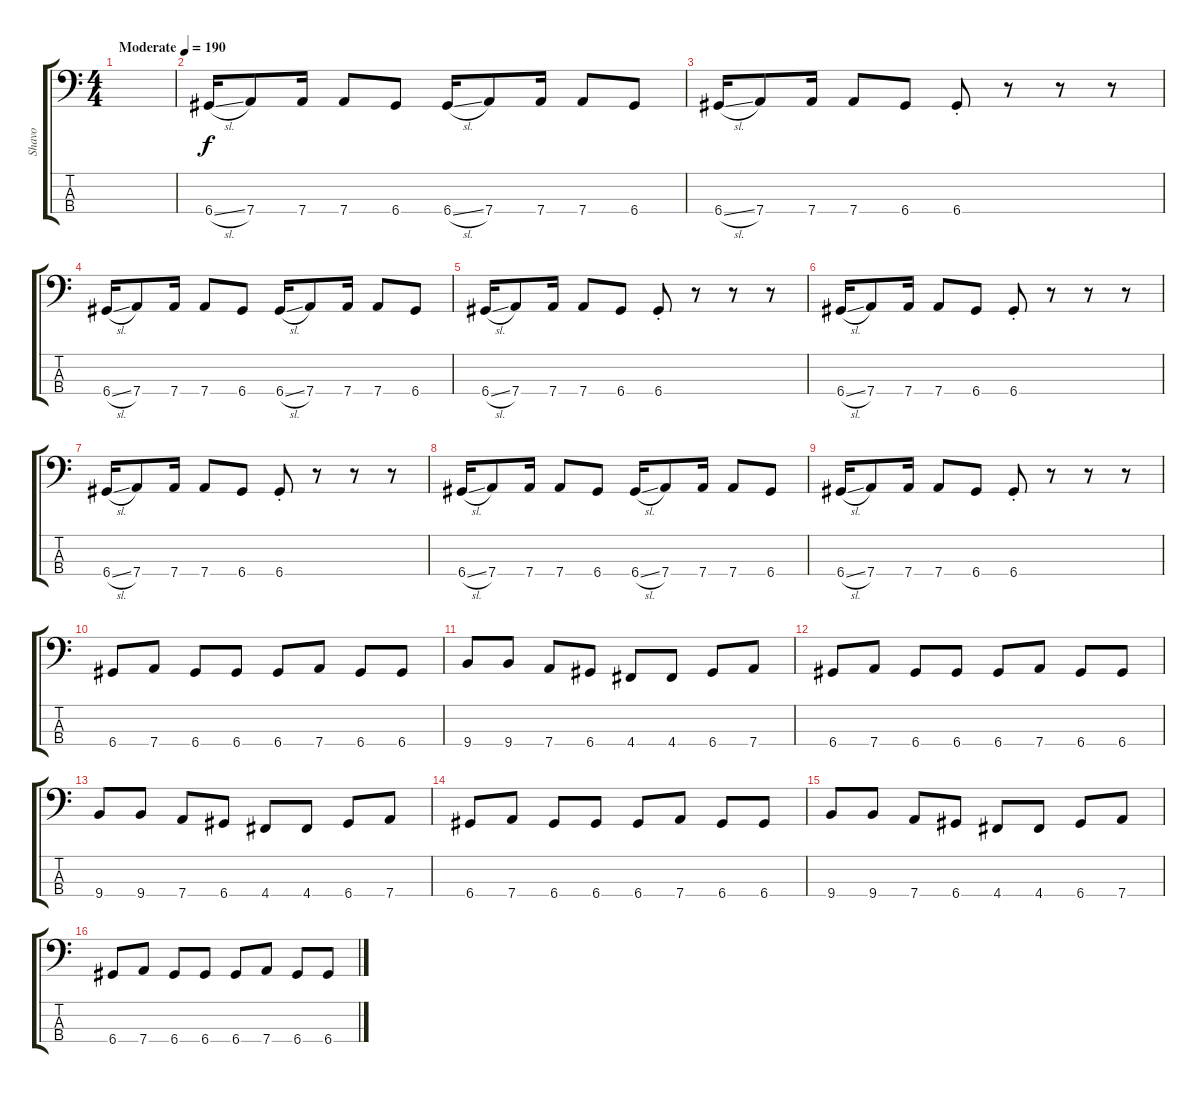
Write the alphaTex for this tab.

\track ("Shavo" "Shavo") {instrument electricbasspick}
\staff {score tabs}
\tuning (G2 D2 A1 D1) {hide}
\ts (4 4)
\tempo (190 "Moderate")
\clef f4
\ks c
|
6.4{sl}.16 7.4.8 7.4.16 7.4.8 6.4.8 6.4{sl}.16 7.4.8 7.4.16 7.4.8 6.4.8 |
6.4{sl}.16 7.4.8 7.4.16 7.4.8 6.4.8 6.4{st}.8 r.8 r.8 r.8 |
6.4{sl}.16 7.4.8 7.4.16 7.4.8 6.4.8 6.4{sl}.16 7.4.8 7.4.16 7.4.8 6.4.8 |
6.4{sl}.16 7.4.8 7.4.16 7.4.8 6.4.8 6.4{st}.8 r.8 r.8 r.8 |
6.4{sl}.16 7.4.8 7.4.16 7.4.8 6.4.8 6.4{st}.8 r.8 r.8 r.8 |
6.4{sl}.16 7.4.8 7.4.16 7.4.8 6.4.8 6.4{st}.8 r.8 r.8 r.8 |
6.4{sl}.16 7.4.8 7.4.16 7.4.8 6.4.8 6.4{sl}.16 7.4.8 7.4.16 7.4.8 6.4.8 |
6.4{sl}.16 7.4.8 7.4.16 7.4.8 6.4.8 6.4{st}.8 r.8 r.8 r.8 |
6.4.8 7.4.8 6.4.8 6.4.8 6.4.8 7.4.8 6.4.8 6.4.8 |
9.4.8 9.4.8 7.4.8 6.4.8 4.4.8 4.4.8 6.4.8 7.4.8 |
6.4.8 7.4.8 6.4.8 6.4.8 6.4.8 7.4.8 6.4.8 6.4.8 |
9.4.8 9.4.8 7.4.8 6.4.8 4.4.8 4.4.8 6.4.8 7.4.8 |
6.4.8 7.4.8 6.4.8 6.4.8 6.4.8 7.4.8 6.4.8 6.4.8 |
9.4.8 9.4.8 7.4.8 6.4.8 4.4.8 4.4.8 6.4.8 7.4.8 |
6.4.8 7.4.8 6.4.8 6.4.8 6.4.8 7.4.8 6.4.8 6.4.8
